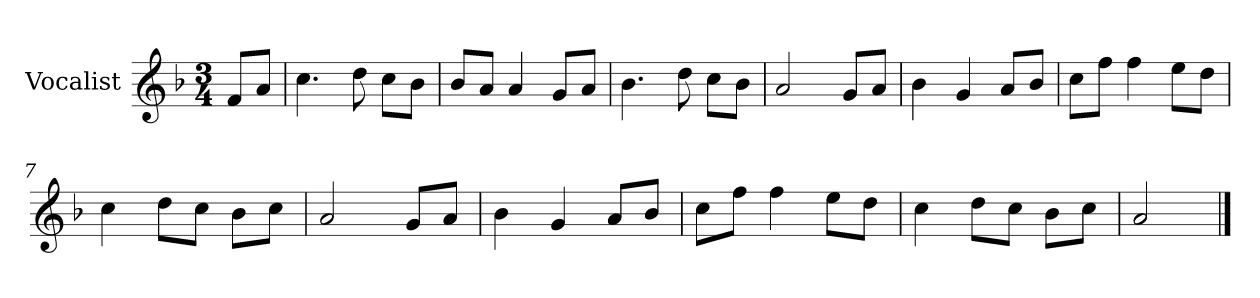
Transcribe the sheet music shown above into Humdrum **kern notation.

**kern
*part1
*staff1
*I"Vocalist
*k[b-]
*F:
*M3/4
=
8fL
8aJ
=1
4.cc
8dd
8ccL
8b-J
=2
8b-L
8aJ
4a
8gL
8aJ
=3
4.b-
8dd
8ccL
8b-J
=4
2a
8gL
8aJ
=5
4b-
4g
8aL
8b-J
=6
8ccL
8ffJ
4ff
8eeL
8ddJ
=7
4cc
8ddL
8ccJ
8b-L
8ccJ
=8
2a
8gL
8aJ
=9
4b-
4g
8aL
8b-J
=10
8ccL
8ffJ
4ff
8eeL
8ddJ
=11
4cc
8ddL
8ccJ
8b-L
8ccJ
=12
2a
==
*-
